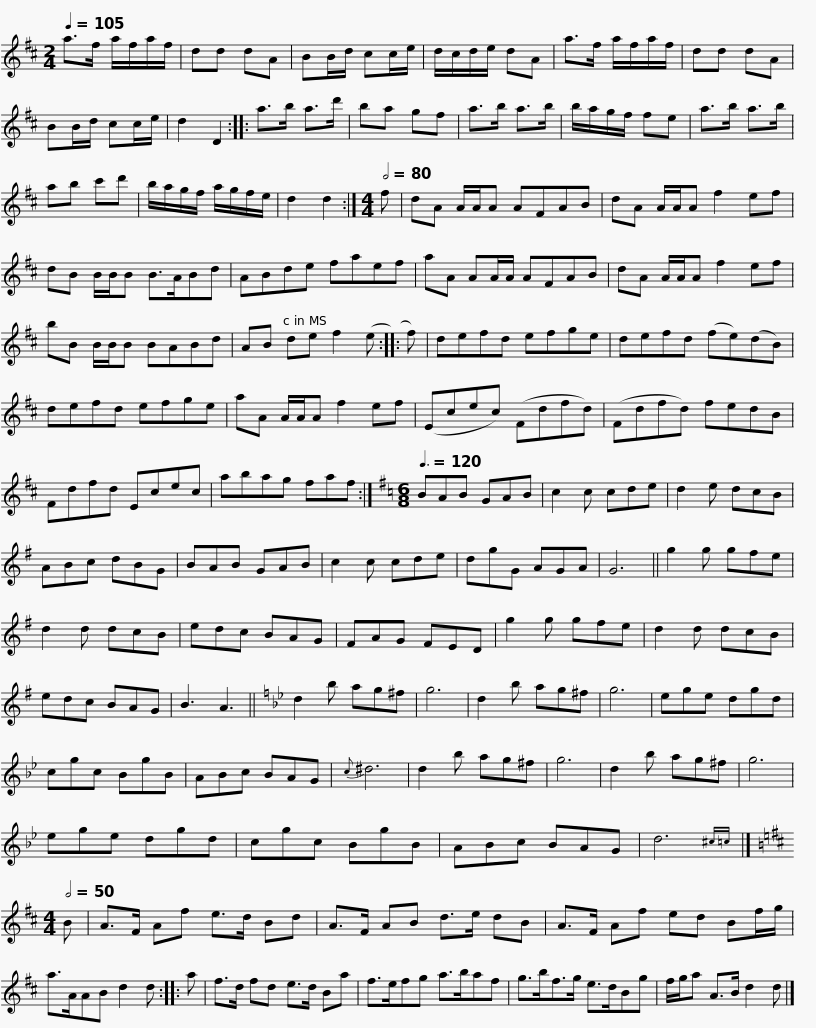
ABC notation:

X:1
L:1/8
Q:1/4=105
M:2/4
I:linebreak $
K:D
V:1 treble
V:1
 a>f a/f/a/f/ | dd dA | BB/d/ cc/e/ | d/c/d/e/ dA | a>f a/f/a/f/ | %5
 dd dA | BB/d/ cc/e/ | d2 D2 ::$ a>b a>d' | ba gf | %10
 a>b a>b | b/a/g/f/ fe | a>b a>b | ab c'd' | b/a/g/f/ a/g/f/e/ |$ %15
 d2 d2 :|[M:4/4][Q:1/2=80] f | dA A/A/A AFAB | dA A/A/A f2 ef | dB B/B/B B>ABd | %20
 ABde faef |$ aA AA/A/ AFAB | dA A/A/A f2 ef | bB B/B/B BABd | AB de f2 (e ::$ %25
 f) | defd efge | defd (fe)(dB) | defd efge | aA A/A/A f2 ef |$ %30
 (Ecec) (Fdfd) | (Fdfd) fedB | Fdfd Ecec | abag faf :|[K:G][M:6/8][Q:3/8=120] BAB GAB | %35
 c2 c cde |$ d2 e dcB | ABc dBG | BAB GAB | c2 c cde | %40
 dgG AGA | G6 ||$ g2 g gfe | d2 d dcB | edc BAG | %45
 FAG FED | g2 g gfe | d2 d dcB | edc BAG | B3 A3 ||$ %50
[K:Bb] d2 b ag^f | g6 | d2 b ag^f | g6 | ege dgd | %55
 cgc BgB | ABc BAG |{c} ^d6 |$ d2 b ag^f | g6 | %60
 d2 b ag^f | g6 | ege dgd | cgc BgB | ABc BAG | %65
 d6{^c=c} |]$[K:D][M:4/4][Q:1/2=50] B | A>F Af e>d Bd | A>F AB d>e dB | A>F Af ed Bf/g/ | %70
 a>AAB d2 d ::$ a | f>d fd e>d Ba | f>efg a>baf | g>bf>g e>dBg | %75
 f/g/a A>B d2 d |] %76
